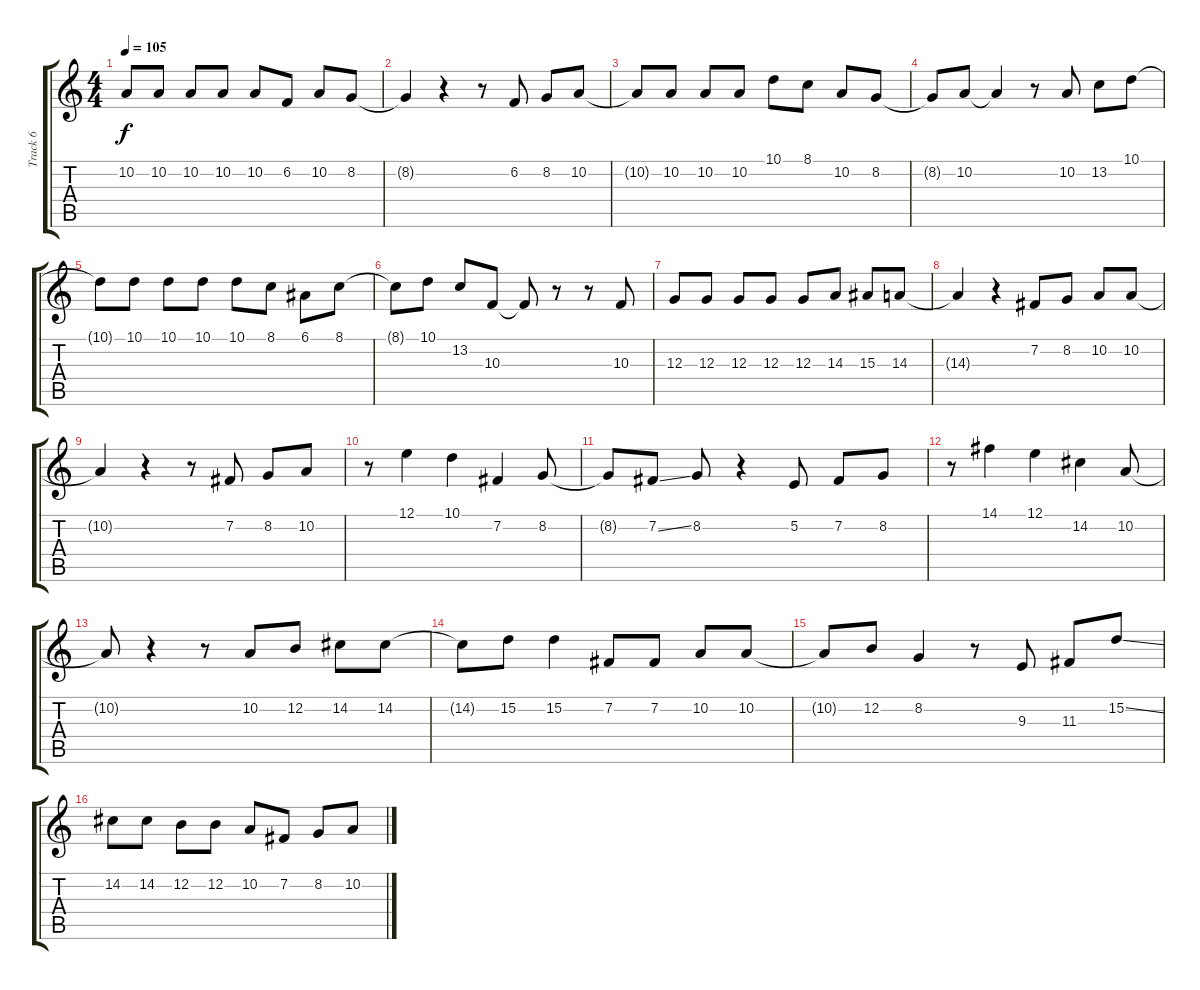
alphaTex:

\track ("Track 6" "Track 6") {instrument altosax}
\staff {score tabs}
\tuning (E4 B3 G3 D3 A2 E2) {hide}
\ts (4 4)
\tempo 105
\clef g2
\ks c
10.2{t}.8{dy f} 10.2.8 10.2.8 10.2.8 10.2.8 6.2.8 10.2.8 8.2.8 |
8.2{t}.4 r.4 r.8 6.2.8 8.2.8 10.2.8 |
10.2{t}.8 10.2.8 10.2.8 10.2.8 10.1.8 8.1.8 10.2.8 8.2.8 |
8.2{t}.8 10.2.8 10.2{t}.4 r.8 10.2.8 13.2.8 10.1.8 |
10.1{t}.8 10.1.8 10.1.8 10.1.8 10.1.8 8.1.8 6.1.8 8.1.8 |
8.1{t}.8 10.1.8 13.2.8 10.3.8 10.3{t}.8 r.8 r.8 10.3.8 |
12.3.8 12.3.8 12.3.8 12.3.8 12.3.8 14.3.8 15.3.8 14.3.8 |
14.3{t}.4 r.4 7.2.8 8.2.8 10.2.8 10.2.8 |
10.2{t}.4 r.4 r.8 7.2.8 8.2.8 10.2.8 |
r.8 12.1.4 10.1.4 7.2.4 8.2.8 |
8.2{t}.8 7.2{ss}.8 8.2.8 r.4 5.2.8 7.2.8 8.2.8 |
r.8 14.1.4 12.1.4 14.2.4 10.2.8 |
10.2{t}.8 r.4 r.8 10.2.8 12.2.8 14.2.8 14.2.8 |
14.2{t}.8 15.2.8 15.2.4 7.2.8 7.2.8 10.2.8 10.2.8 |
10.2{t}.8 12.2.8 8.2.4 r.8 9.3.8 11.3.8 15.2{ss}.8 |
14.2.8 14.2.8 12.2.8 12.2.8 10.2.8 7.2.8 8.2.8 10.2.8
